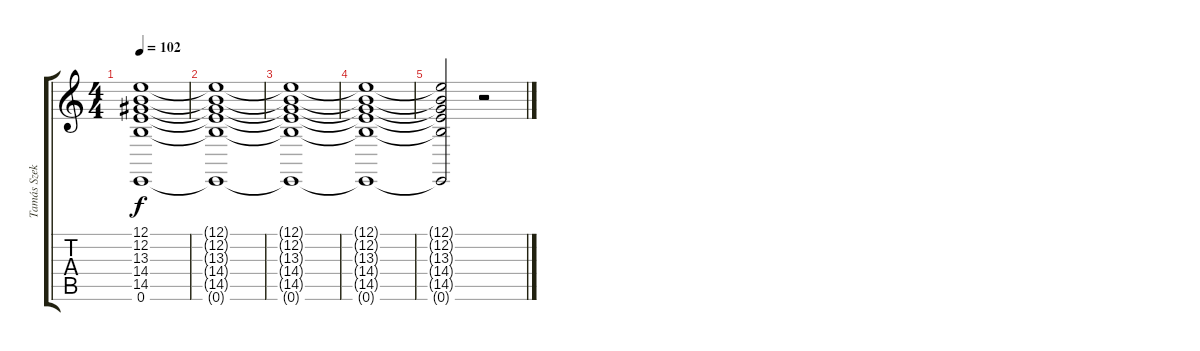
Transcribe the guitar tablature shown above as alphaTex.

\track ("Tamás Szekeres - Keyboard" "Tamás Szek") {instrument stringensemble1}
\staff {score tabs}
\tuning (E4 B3 G3 D3 A2 E2) {hide}
\ts (4 4)
\tempo 102
\clef g2
\ks c
(12.1 12.2 13.3 14.4 14.5 0.6).1{dy f} |
(12.1{t} 12.2{t} 13.3{t} 14.4{t} 14.5{t} 0.6{t}).1 |
(12.1{t} 12.2{t} 13.3{t} 14.4{t} 14.5{t} 0.6{t}).1 |
(12.1{t} 12.2{t} 13.3{t} 14.4{t} 14.5{t} 0.6{t}).1 |
(12.1{t} 12.2{t} 13.3{t} 14.4{t} 14.5{t} 0.6{t}).2 r.2
